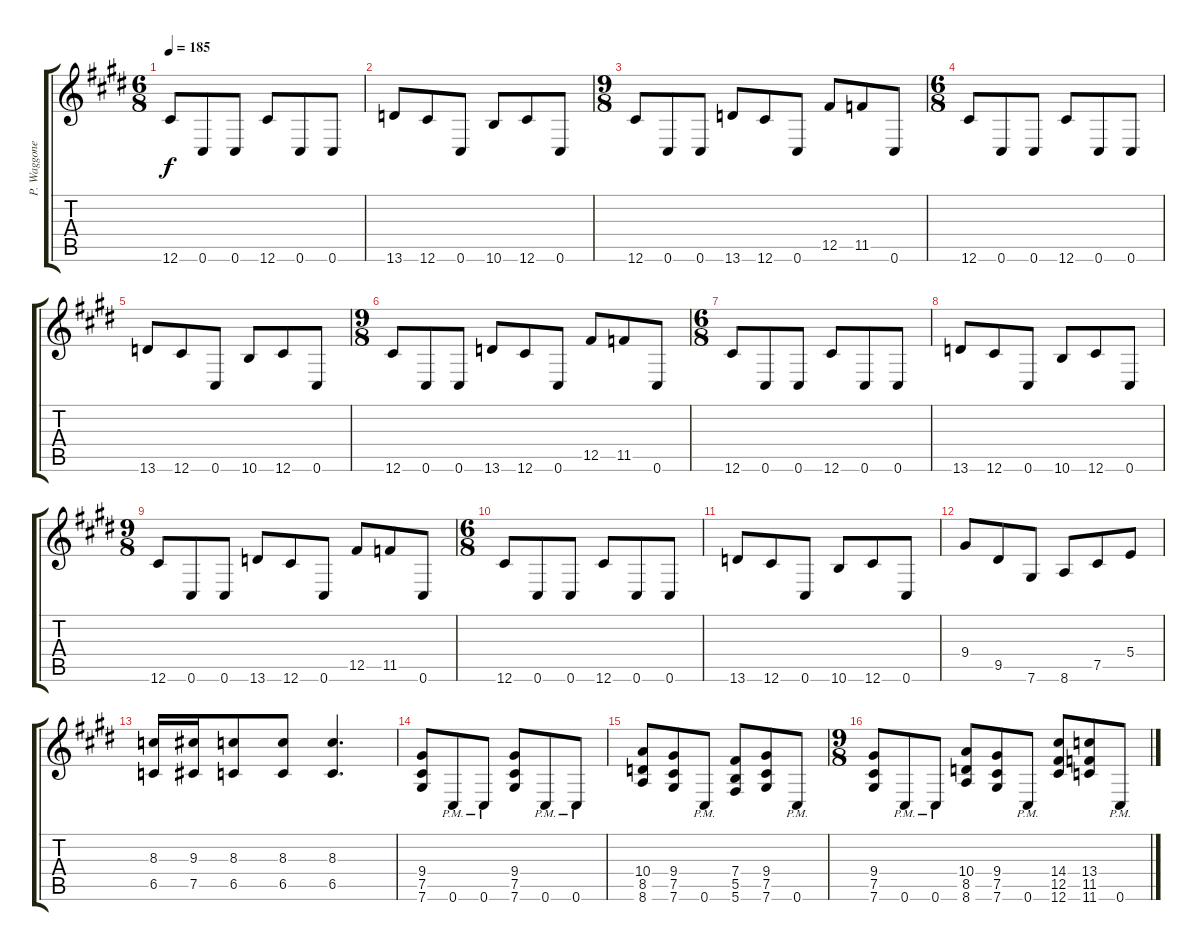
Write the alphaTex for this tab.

\track ("P. Waggoner Gtr." "P. Waggone") {instrument distortionguitar}
\staff {score tabs}
\tuning (Db4 Ab3 E3 B2 Gb2 Db2) {hide}
\ts (6 8)
\tempo 185
\clef g2
\ks c#minor
12.6.8{dy f} 0.6.8 0.6.8 12.6.8 0.6.8 0.6.8 |
13.6.8 12.6.8 0.6.8 10.6.8 12.6.8 0.6.8 |
\ts (9 8)
12.6.8 0.6.8 0.6.8 13.6.8 12.6.8 0.6.8 12.5.8 11.5.8 0.6.8 |
\ts (6 8)
12.6.8 0.6.8 0.6.8 12.6.8 0.6.8 0.6.8 |
13.6.8 12.6.8 0.6.8 10.6.8 12.6.8 0.6.8 |
\ts (9 8)
12.6.8 0.6.8 0.6.8 13.6.8 12.6.8 0.6.8 12.5.8 11.5.8 0.6.8 |
\ts (6 8)
12.6.8 0.6.8 0.6.8 12.6.8 0.6.8 0.6.8 |
13.6.8 12.6.8 0.6.8 10.6.8 12.6.8 0.6.8 |
\ts (9 8)
12.6.8 0.6.8 0.6.8 13.6.8 12.6.8 0.6.8 12.5.8 11.5.8 0.6.8 |
\ts (6 8)
12.6.8 0.6.8 0.6.8 12.6.8 0.6.8 0.6.8 |
13.6.8 12.6.8 0.6.8 10.6.8 12.6.8 0.6.8 |
9.4.8 9.5.8 7.6.8 8.6.8 7.5.8 5.4.8 |
(8.3 6.5).16 (9.3 7.5).16 (8.3 6.5).8 (8.3 6.5).8 (8.3 6.5).4{d} |
(9.4 7.5 7.6).8 0.6{pm}.8 0.6{pm}.8 (9.4 7.5 7.6).8 0.6{pm}.8 0.6{pm}.8 |
(10.4 8.5 8.6).8 (9.4 7.5 7.6).8 0.6{pm}.8 (7.4 5.5 5.6).8 (9.4 7.5 7.6).8 0.6{pm}.8 |
\ts (9 8)
(9.4 7.5 7.6).8 0.6{pm}.8 0.6{pm}.8 (10.4 8.5 8.6).8 (9.4 7.5 7.6).8 0.6{pm}.8 (14.4 12.5 12.6).8 (13.4 11.5 11.6).8 0.6{pm}.8
